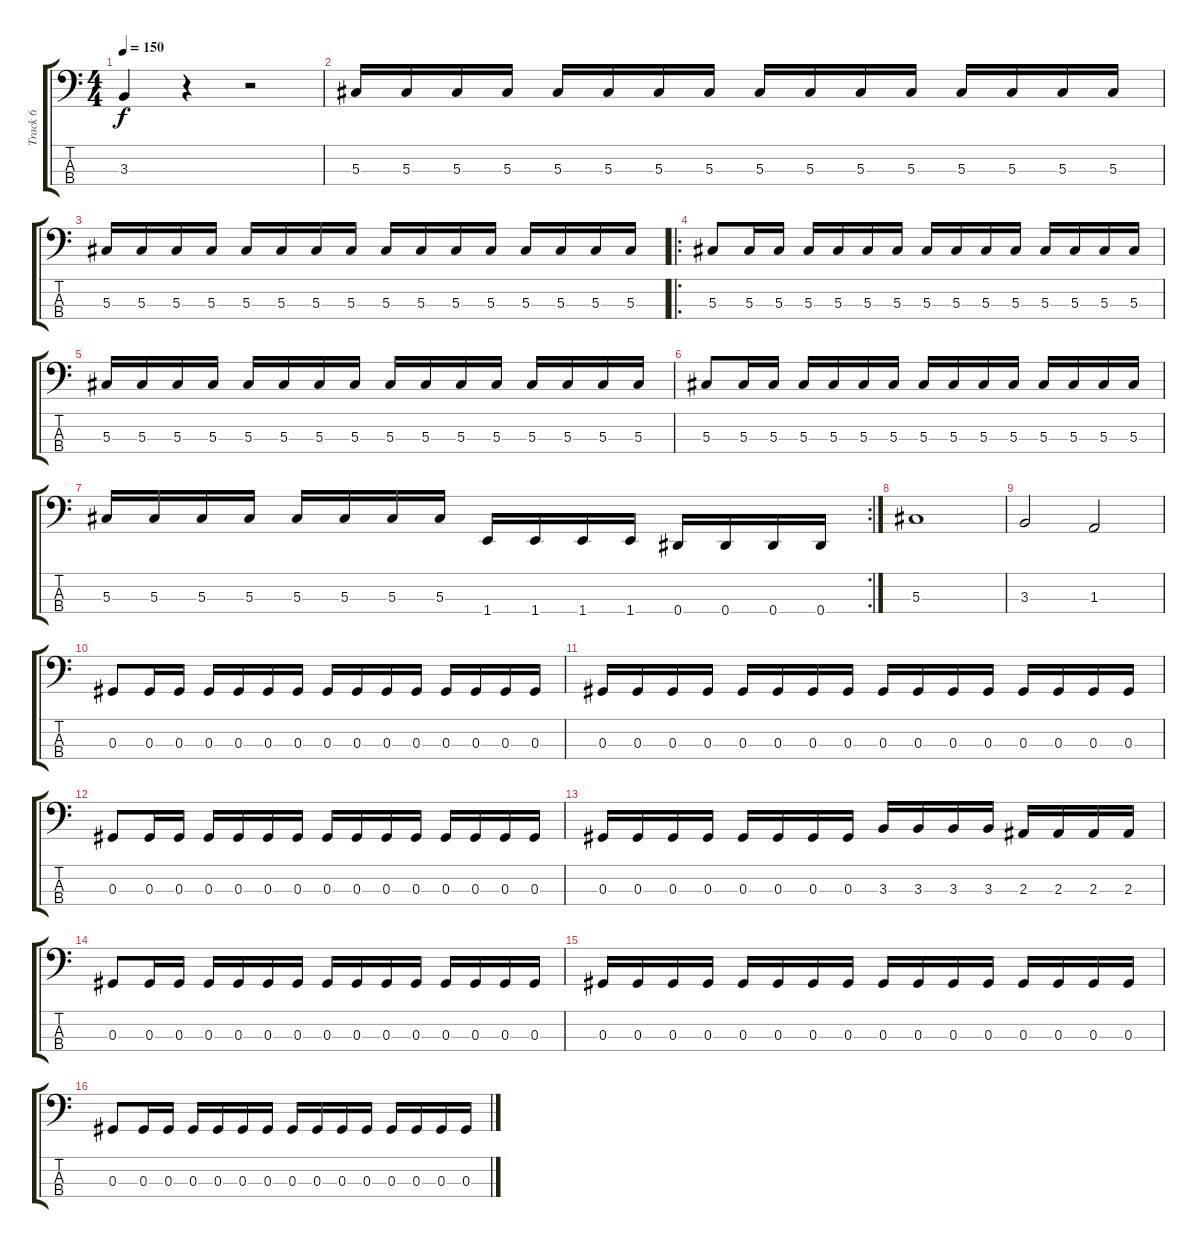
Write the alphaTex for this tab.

\track ("Track 6" "Track 6") {instrument electricbassfinger}
\staff {score tabs}
\tuning (Gb2 Db2 Ab1 Eb1) {hide}
\ts (4 4)
\tempo 150
\clef f4
\ks c
3.3.4{dy f} r.4 r.2 |
5.3.16 5.3.16 5.3.16 5.3.16 5.3.16 5.3.16 5.3.16 5.3.16 5.3.16 5.3.16 5.3.16 5.3.16 5.3.16 5.3.16 5.3.16 5.3.16 |
5.3.16 5.3.16 5.3.16 5.3.16 5.3.16 5.3.16 5.3.16 5.3.16 5.3.16 5.3.16 5.3.16 5.3.16 5.3.16 5.3.16 5.3.16 5.3.16 |
\ro
5.3.8 5.3.16 5.3.16 5.3.16 5.3.16 5.3.16 5.3.16 5.3.16 5.3.16 5.3.16 5.3.16 5.3.16 5.3.16 5.3.16 5.3.16 |
5.3.16 5.3.16 5.3.16 5.3.16 5.3.16 5.3.16 5.3.16 5.3.16 5.3.16 5.3.16 5.3.16 5.3.16 5.3.16 5.3.16 5.3.16 5.3.16 |
5.3.8 5.3.16 5.3.16 5.3.16 5.3.16 5.3.16 5.3.16 5.3.16 5.3.16 5.3.16 5.3.16 5.3.16 5.3.16 5.3.16 5.3.16 |
\rc 2
5.3.16 5.3.16 5.3.16 5.3.16 5.3.16 5.3.16 5.3.16 5.3.16 1.4.16 1.4.16 1.4.16 1.4.16 0.4.16 0.4.16 0.4.16 0.4.16 |
5.3.1 |
3.3.2 1.3.2 |
0.3.8 0.3.16 0.3.16 0.3.16 0.3.16 0.3.16 0.3.16 0.3.16 0.3.16 0.3.16 0.3.16 0.3.16 0.3.16 0.3.16 0.3.16 |
0.3.16 0.3.16 0.3.16 0.3.16 0.3.16 0.3.16 0.3.16 0.3.16 0.3.16 0.3.16 0.3.16 0.3.16 0.3.16 0.3.16 0.3.16 0.3.16 |
0.3.8 0.3.16 0.3.16 0.3.16 0.3.16 0.3.16 0.3.16 0.3.16 0.3.16 0.3.16 0.3.16 0.3.16 0.3.16 0.3.16 0.3.16 |
0.3.16 0.3.16 0.3.16 0.3.16 0.3.16 0.3.16 0.3.16 0.3.16 3.3.16 3.3.16 3.3.16 3.3.16 2.3.16 2.3.16 2.3.16 2.3.16 |
0.3.8 0.3.16 0.3.16 0.3.16 0.3.16 0.3.16 0.3.16 0.3.16 0.3.16 0.3.16 0.3.16 0.3.16 0.3.16 0.3.16 0.3.16 |
0.3.16 0.3.16 0.3.16 0.3.16 0.3.16 0.3.16 0.3.16 0.3.16 0.3.16 0.3.16 0.3.16 0.3.16 0.3.16 0.3.16 0.3.16 0.3.16 |
0.3.8 0.3.16 0.3.16 0.3.16 0.3.16 0.3.16 0.3.16 0.3.16 0.3.16 0.3.16 0.3.16 0.3.16 0.3.16 0.3.16 0.3.16
